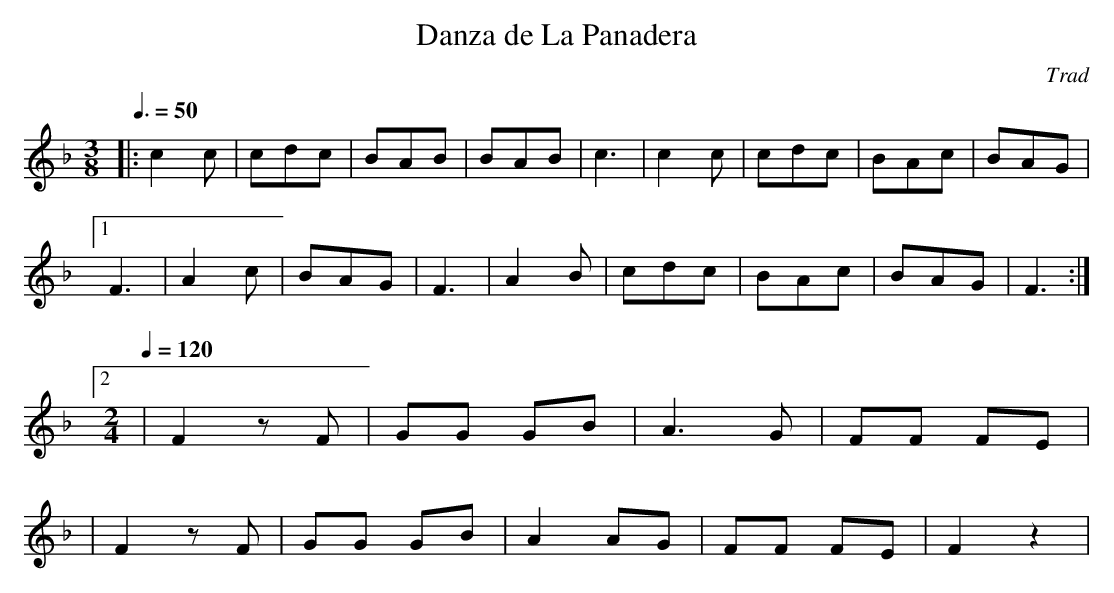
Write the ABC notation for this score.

X:1
T:Danza de La Panadera
C:Trad
M:3/8
L:1/8
Q:3/8=50
K:F
|: c2 c|cdc|BAB|BAB|c3|c2 c|cdc|BAc|BAG|
[1 F3|A2 c|BAG|F3|A2 B|cdc|BAc|BAG|F3 :|
[2
M:2/4
Q:1/4=120
|F2 z F|GG GB|A3 G|FF FE|
|F2 z F|GG GB|A2 AG|FF FE|F2 z2|
